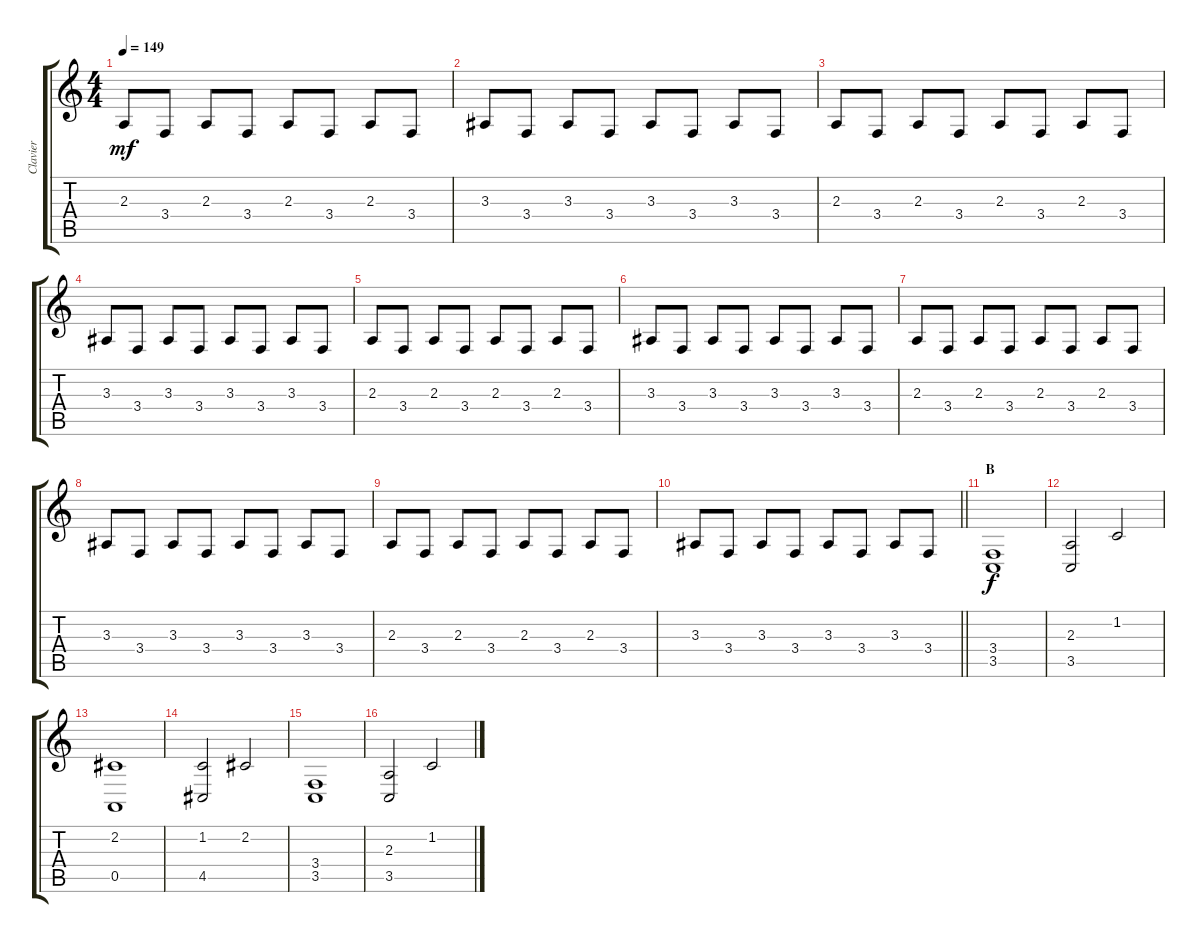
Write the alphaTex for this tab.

\track ("Clavier" "Clavier") {instrument electricpiano1}
\staff {score tabs}
\tuning (E4 B3 G3 D3 A2 E2) {hide}
\ts (4 4)
\tempo 149
\clef g2
\ks c
2.3.8{dy mf} 3.4.8 2.3.8 3.4.8 2.3.8 3.4.8 2.3.8 3.4.8 |
3.3.8 3.4.8 3.3.8 3.4.8 3.3.8 3.4.8 3.3.8 3.4.8 |
2.3.8 3.4.8 2.3.8 3.4.8 2.3.8 3.4.8 2.3.8 3.4.8 |
3.3.8 3.4.8 3.3.8 3.4.8 3.3.8 3.4.8 3.3.8 3.4.8 |
2.3.8 3.4.8 2.3.8 3.4.8 2.3.8 3.4.8 2.3.8 3.4.8 |
3.3.8 3.4.8 3.3.8 3.4.8 3.3.8 3.4.8 3.3.8 3.4.8 |
2.3.8 3.4.8 2.3.8 3.4.8 2.3.8 3.4.8 2.3.8 3.4.8 |
3.3.8 3.4.8 3.3.8 3.4.8 3.3.8 3.4.8 3.3.8 3.4.8 |
2.3.8 3.4.8 2.3.8 3.4.8 2.3.8 3.4.8 2.3.8 3.4.8 |
\barLineRight lightlight
3.3.8 3.4.8 3.3.8 3.4.8 3.3.8 3.4.8 3.3.8 3.4.8 |
\section ("" "B")
(3.4 3.5).1{dy f} |
(2.3 3.5).2 1.2.2 |
(2.2 0.5).1 |
(1.2 4.5).2 2.2.2 |
(3.4 3.5).1 |
(2.3 3.5).2 1.2.2
